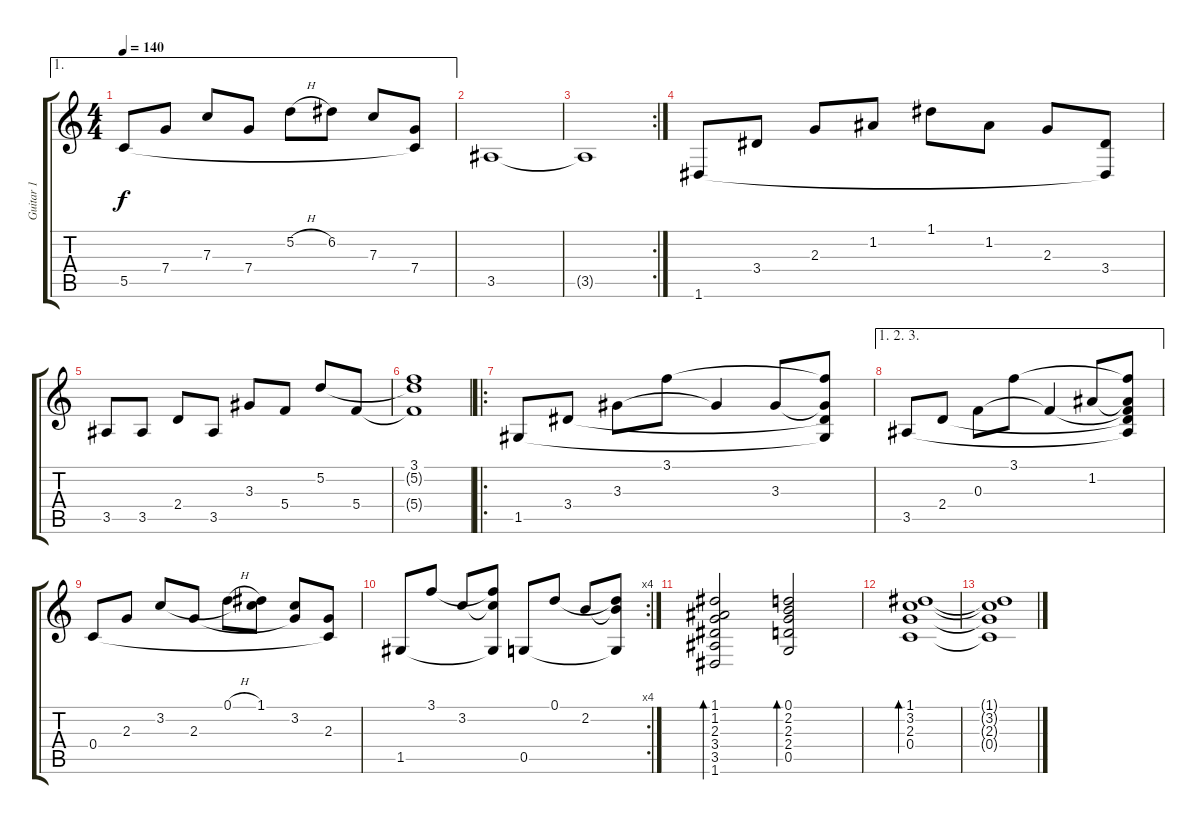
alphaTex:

\track ("Guitar 1" "Guitar 1") {instrument acousticguitarnylon}
\staff {score tabs}
\tuning (D4 A3 F3 C3 G2 D2) {hide}
\ae 1
\ts (4 4)
\tempo 140
\clef g2
\ks c
5.5.8{dy f} 7.4.8 7.3.8 7.4.8 5.2{h}.8 6.2.8 7.3.8 (7.4 5.5{t}).8 |
3.5.1 |
\rc 2
3.5{t}.1 |
1.6.8 3.4.8 2.3.8 1.2.8 1.1.8 1.2.8 2.3.8 (3.4 1.6{t}).8 |
3.5.8 3.5.8 2.4.8 3.5.8 3.3.8 5.4.8 5.2.8 5.4.8 |
(3.1 5.2{t} 5.4{t}).1 |
\ro
1.5.8 3.4.8 3.3.8 3.1.8 3.3{t}.4 3.3.8 (3.1{t} 3.3{t} 3.4{t} 1.5{t}).8 |
\ae (1 2 3)
3.5.8 2.4.8 0.3.8 3.1.8 0.3{t}.4 1.2.8 (3.1{t} 1.2{t} 0.3{t} 2.4{t} 3.5{t}).8 |
0.4.8 2.3.8 3.2.8 2.3.8 0.1{h}.8 (1.1 3.2{t}).8 (3.2 2.3{t}).8 (2.3 0.4{t}).8 |
\rc 4
1.5.8 3.1.8 3.2.8 (3.1{t} 3.2{t} 1.5{t}).8 0.5.8 0.1.8 2.2.8 (0.1{t} 2.2{t} 0.5{t}).8 |
(1.1 1.2 2.3 3.4 3.5 1.6).2{bd 60} (0.1 2.2 2.3 2.4 0.5).2{bd 60} |
(1.1 3.2 2.3 0.4).1{bd 60} |
(1.1{t} 3.2{t} 2.3{t} 0.4{t}).1
